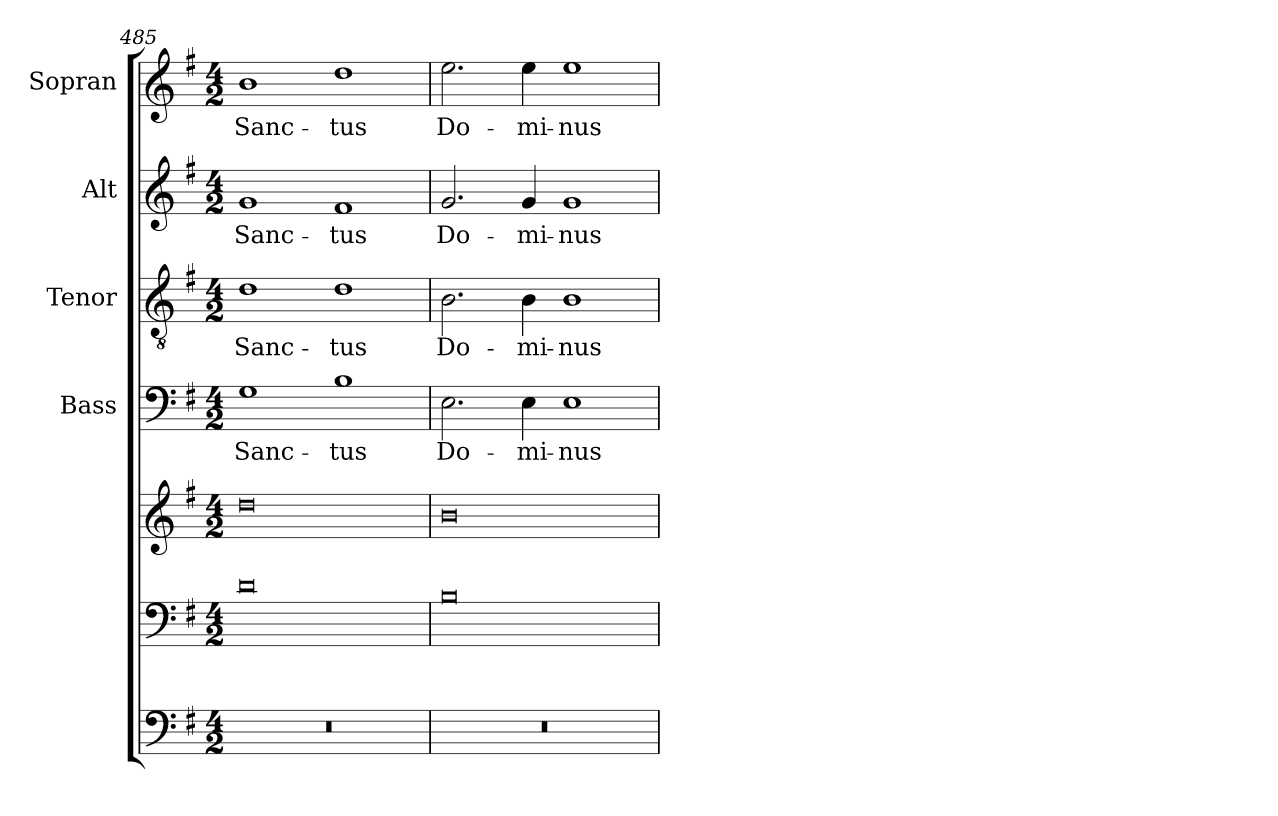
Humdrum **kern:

**kern	**kern	**kern	**kern	**text	**kern	**text	**kern	**text	**kern	**text
*part6	*part5	*part5	*part4	*part4	*part3	*part3	*part2	*part2	*part1	*part1
*staff7	*staff6	*staff5	*staff4	*staff4	*staff3	*staff3	*staff2	*staff2	*staff1	*staff1
*	*	*	*I"Bass	*	*I"Tenor	*	*I"Alt	*	*I"Sopran	*
*	*	*	*I'B.	*	*I'T.	*	*I'A.	*	*I'S.	*
*clefF4	*clefF4	*clefG2	*clefF4	*	*clefGv2	*	*clefG2	*	*clefG2	*
*k[f#]	*k[f#]	*k[f#]	*k[f#]	*	*k[f#]	*	*k[f#]	*	*k[f#]	*
*G:	*G:	*G:	*G:	*	*G:	*	*G:	*	*G:	*
*M4/2	*M4/2	*M4/2	*M4/2	*	*M4/2	*	*M4/2	*	*M4/2	*
=485	=485	=485	=485	=485	=485	=485	=485	=485	=485	=485
!	!	!	!	!LO:LY:b	!	!LO:LY:b	!	!LO:LY:b	!	!LO:LY:b
0r	0d	0dd	1G	Sanc-	1d	Sanc-	1g	Sanc-	1b	Sanc-
!	!	!	!	!LO:LY:b	!	!LO:LY:b	!	!LO:LY:b	!	!LO:LY:b
.	.	.	1B	-tus	1d	-tus	1f#	-tus	1dd	-tus
=486	=486	=486	=486	=486	=486	=486	=486	=486	=486	=486
!	!	!	!	!LO:LY:b	!	!LO:LY:b	!	!LO:LY:b	!	!LO:LY:b
0r	0B	0b	2.E\	Do-	2.B\	Do-	2.g/	Do-	2.ee\	Do-
!	!	!	!	!LO:LY:b	!	!LO:LY:b	!	!LO:LY:b	!	!LO:LY:b
.	.	.	4E\	-mi-	4B\	-mi-	4g/	-mi-	4ee\	-mi-
!	!	!	!	!LO:LY:b	!	!LO:LY:b	!	!LO:LY:b	!	!LO:LY:b
.	.	.	1E	-nus	1B	-nus	1g	-nus	1ee	-nus
=	=	=	=	=	=	=	=	=	=	=
*-	*-	*-	*-	*-	*-	*-	*-	*-	*-	*-
